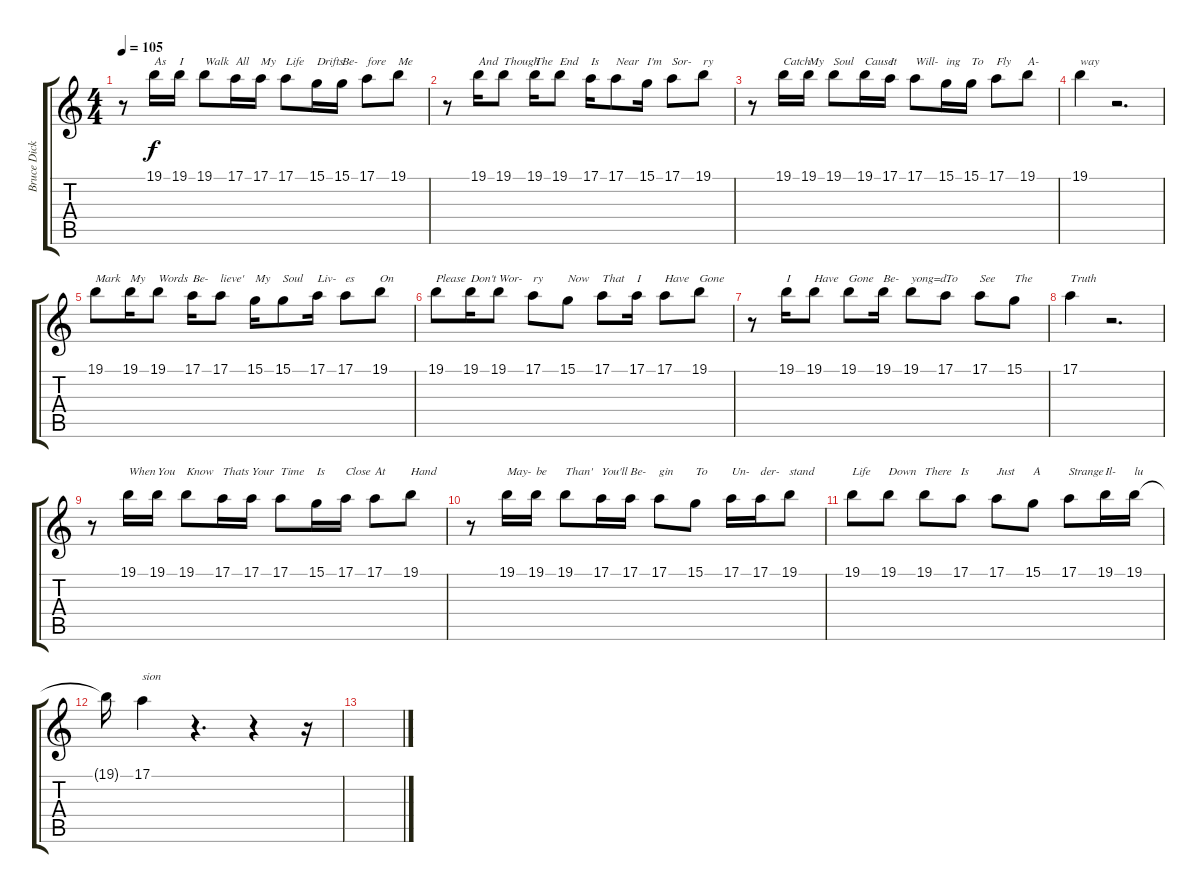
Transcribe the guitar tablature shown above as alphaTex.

\track ("Bruce Dickinson (Vocal)" "Bruce Dick") {instrument lead1square}
\staff {score tabs}
\tuning (E4 B3 G3 D3 A2 E2) {hide}
\ts (4 4)
\tempo 105
\clef g2
\ks c
r.8{dy f} 19.1.16{txt "As"} 19.1.16{txt "I"} 19.1.8{txt "Walk"} 17.1.16{txt "All"} 17.1.16{txt "My"} 17.1.8{txt "Life"} 15.1.16{txt "Drifts"} 15.1.16{txt "Be-"} 17.1.8{txt "fore"} 19.1.8{txt "Me"} |
r.8 19.1.16{txt "And"} 19.1.8{txt "Though"} 19.1.16{txt "The"} 19.1.8{txt "End"} 17.1.16{txt "Is"} 17.1.8{txt "Near"} 15.1.16{txt "I'm"} 17.1.8{txt "Sor-"} 19.1.8{txt "ry"} |
r.8 19.1.16{txt "Catch"} 19.1.16{txt "My"} 19.1.8{txt "Soul"} 19.1.16{txt "Cause"} 17.1.16{txt "It"} 17.1.8{txt "Will-"} 15.1.16{txt "ing"} 15.1.16{txt "To"} 17.1.8{txt "Fly"} 19.1.8{txt "A-"} |
19.1.4{txt "way"} r.2{d} |
19.1.8{txt "Mark"} 19.1.16{txt "My"} 19.1.8{txt "Words"} 17.1.16{txt "Be-"} 17.1.8{txt "lieve'"} 15.1.16{txt "My"} 15.1.8{txt "Soul"} 17.1.16{txt "Liv-"} 17.1.8{txt "es"} 19.1.8{txt "On"} |
19.1.8{txt "Please"} 19.1.16{txt "Don't"} 19.1.8{txt "Wor-"} 17.1.8{txt "ry"} 15.1.8{txt "Now"} 17.1.8{txt "That"} 17.1.16{txt "I"} 17.1.8{txt "Have"} 19.1.8{txt "Gone"} |
r.8 19.1.16{txt "I"} 19.1.8{txt "Have"} 19.1.8{txt "Gone"} 19.1.16{txt "Be-"} 19.1.8{txt "yong=d"} 17.1.8{txt "To"} 17.1.8{txt "See"} 15.1.8{txt "The"} |
17.1.4{txt "Truth"} r.2{d} |
r.8 19.1.16{txt "When"} 19.1.16{txt "You"} 19.1.8{txt "Know"} 17.1.16{txt "Thats"} 17.1.16{txt "Your"} 17.1.8{txt "Time"} 15.1.16{txt "Is"} 17.1.16{txt "Close"} 17.1.8{txt "At"} 19.1.8{txt "Hand"} |
r.8 19.1.16{txt "May-"} 19.1.16{txt "be"} 19.1.8{txt "Than'"} 17.1.16{txt "You'll"} 17.1.16{txt "Be-"} 17.1.8{txt "gin"} 15.1.8{txt "To"} 17.1.16{txt "Un-"} 17.1.16{txt "der-"} 19.1.8{txt "stand"} |
19.1.8{txt "Life"} 19.1.8{txt "Down"} 19.1.8{txt "There"} 17.1.8{txt "Is"} 17.1.8{txt "Just"} 15.1.8{txt "A"} 17.1.8{txt "Strange"} 19.1.16{txt "Il-"} 19.1.16{txt "lu"} |
19.1{t}.16 17.1.4{txt "sion"} r.4{d} r.4 r.16 |
\section ("" "")
